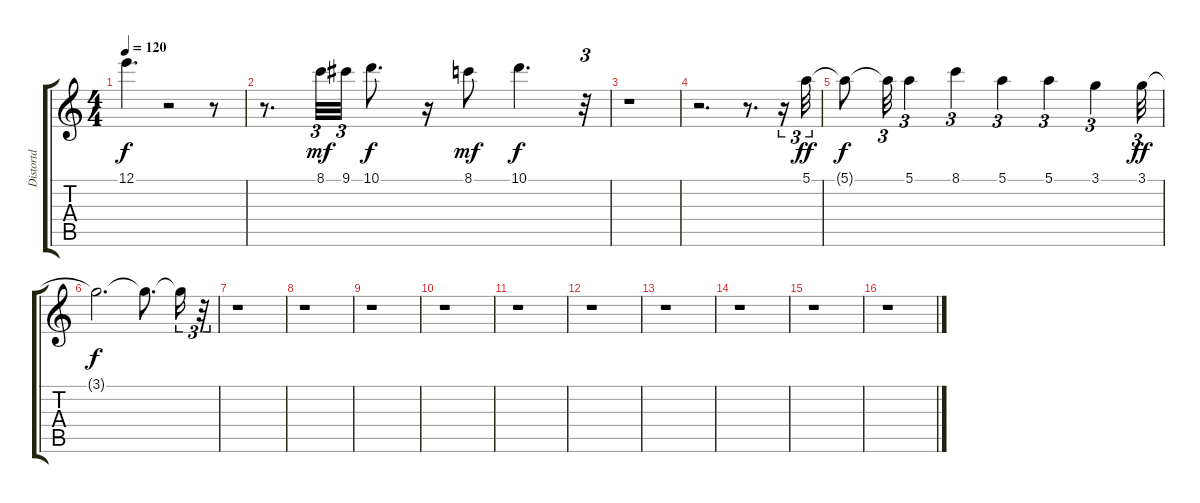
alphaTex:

\track ("Distortd" "Distortd") {instrument distortionguitar}
\staff {score tabs}
\tuning (E4 B3 G3 D3 A2 E2) {hide}
\ts (4 4)
\tempo 120
\clef g2
\ks c
12.1{t}.4{d dy f} r.2 r.8 |
r.8{d} 8.1.32{tu (3 2) dy mf} 9.1.32{tu (3 2)} 10.1.8{d dy f} r.16 8.1.8{dy mf} 10.1.4{d dy f} r.32{tu (3 2)} |
r.1 |
r.2{d} r.8{d} r.16{tu (3 2)} 5.1.32{tu (3 2) dy ff} |
5.1{t}.8{dy f} 5.1{t}.32{tu (3 2)} 5.1.4{tu (3 2)} 8.1.4{tu (3 2)} 5.1.4{tu (3 2)} 5.1.4{tu (3 2)} 3.1.4{tu (3 2)} 3.1.32{tu (3 2) dy ff} |
3.1{t}.2{d dy f} 3.1{t}.8{d} 3.1{t}.16{tu (3 2)} r.32{tu (3 2)} |
r.1 |
r.1 |
r.1 |
r.1 |
r.1 |
r.1 |
r.1 |
r.1 |
r.1 |
r.1
